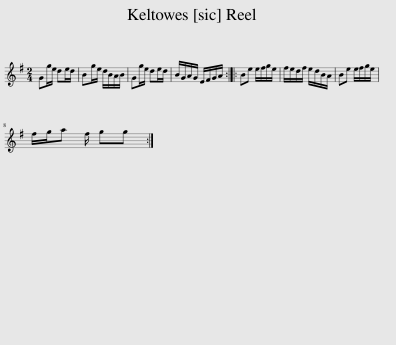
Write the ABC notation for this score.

X:1
L:1/8
M:2/4
I:linebreak $
K:G
V:1 treble
V:1
 Gg/e/ de/d/ | Bg/e/ d/B/A/B/ | Gg/e/ de/d/ | B/G/A/G/ E/F/G/A/ :: Be e/f/g/e/ | %5
 f/e/d/f/ e/d/B/A/ | Be e/f/g/e/ |$ f/g/a f/ gg :| %8
